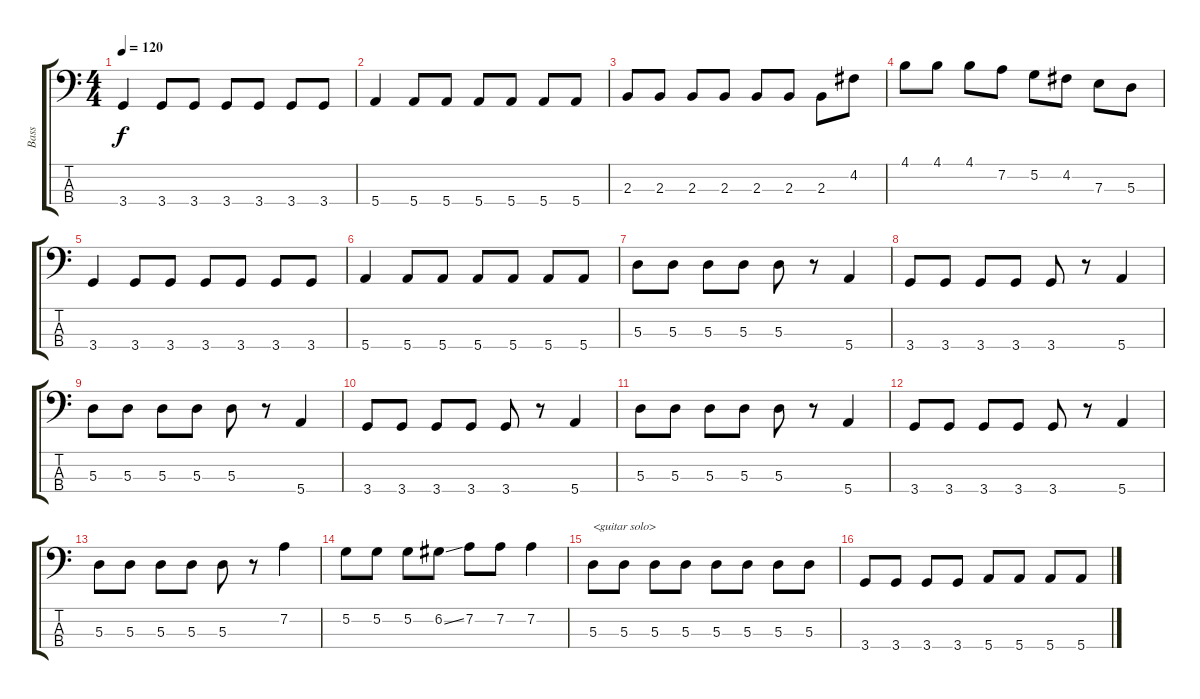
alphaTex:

\track ("Bass" "Bass") {instrument electricbassfinger}
\staff {score tabs}
\tuning (G2 D2 A1 E1) {hide}
\ts (4 4)
\tempo 120
\clef f4
\ks c
3.4.4{dy f} 3.4.8 3.4.8 3.4.8 3.4.8 3.4.8 3.4.8 |
5.4.4 5.4.8 5.4.8 5.4.8 5.4.8 5.4.8 5.4.8 |
2.3.8 2.3.8 2.3.8 2.3.8 2.3.8 2.3.8 2.3.8 4.2.8 |
4.1.8 4.1.8 4.1.8 7.2.8 5.2.8 4.2.8 7.3.8 5.3.8 |
3.4.4 3.4.8 3.4.8 3.4.8 3.4.8 3.4.8 3.4.8 |
5.4.4 5.4.8 5.4.8 5.4.8 5.4.8 5.4.8 5.4.8 |
5.3.8 5.3.8 5.3.8 5.3.8 5.3.8 r.8 5.4.4 |
3.4.8 3.4.8 3.4.8 3.4.8 3.4.8 r.8 5.4.4 |
5.3.8 5.3.8 5.3.8 5.3.8 5.3.8 r.8 5.4.4 |
3.4.8 3.4.8 3.4.8 3.4.8 3.4.8 r.8 5.4.4 |
5.3.8 5.3.8 5.3.8 5.3.8 5.3.8 r.8 5.4.4 |
3.4.8 3.4.8 3.4.8 3.4.8 3.4.8 r.8 5.4.4 |
5.3.8 5.3.8 5.3.8 5.3.8 5.3.8 r.8 7.2.4 |
5.2.8 5.2.8 5.2.8 6.2{ss}.8 7.2.8 7.2.8 7.2.4 |
5.3.8{txt "<guitar solo>"} 5.3.8 5.3.8 5.3.8 5.3.8 5.3.8 5.3.8 5.3.8 |
3.4.8 3.4.8 3.4.8 3.4.8 5.4.8 5.4.8 5.4.8 5.4.8
